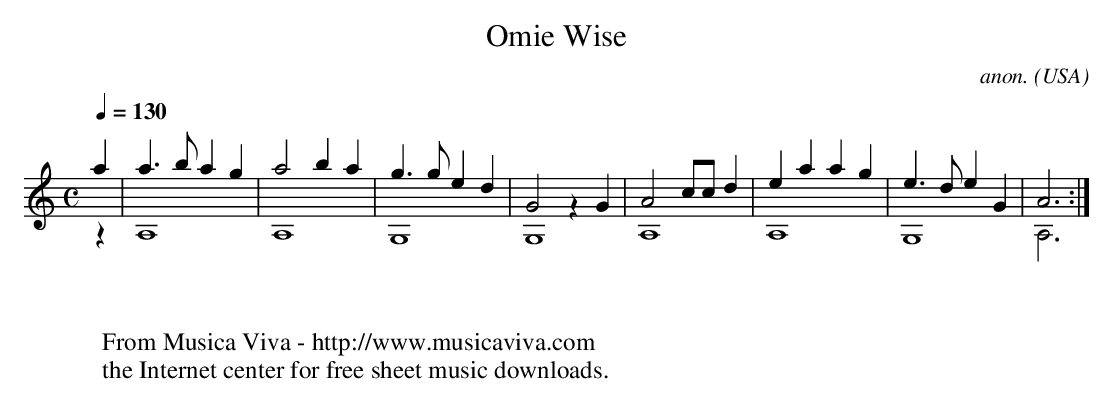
X:1
T:Omie Wise
C:anon.
O:USA
V:1 program 1 24 up transpose -12
V:2 program 1 24 merge down transpose -12
M:C
L:1/4
Q:1/4=130
K:Am
V:1
a|a3/b/ag|a2ba|g3/g/ed|G2zG|A2c/c/d|eaag|e3/d/eG|A3:|
V:2
z|A,4|A,4|G,4|G,4|A,4|A,4|G,4|A,3:|
W:
W:
W:  From Musica Viva - http://www.musicaviva.com
W:  the Internet center for free sheet music downloads.
